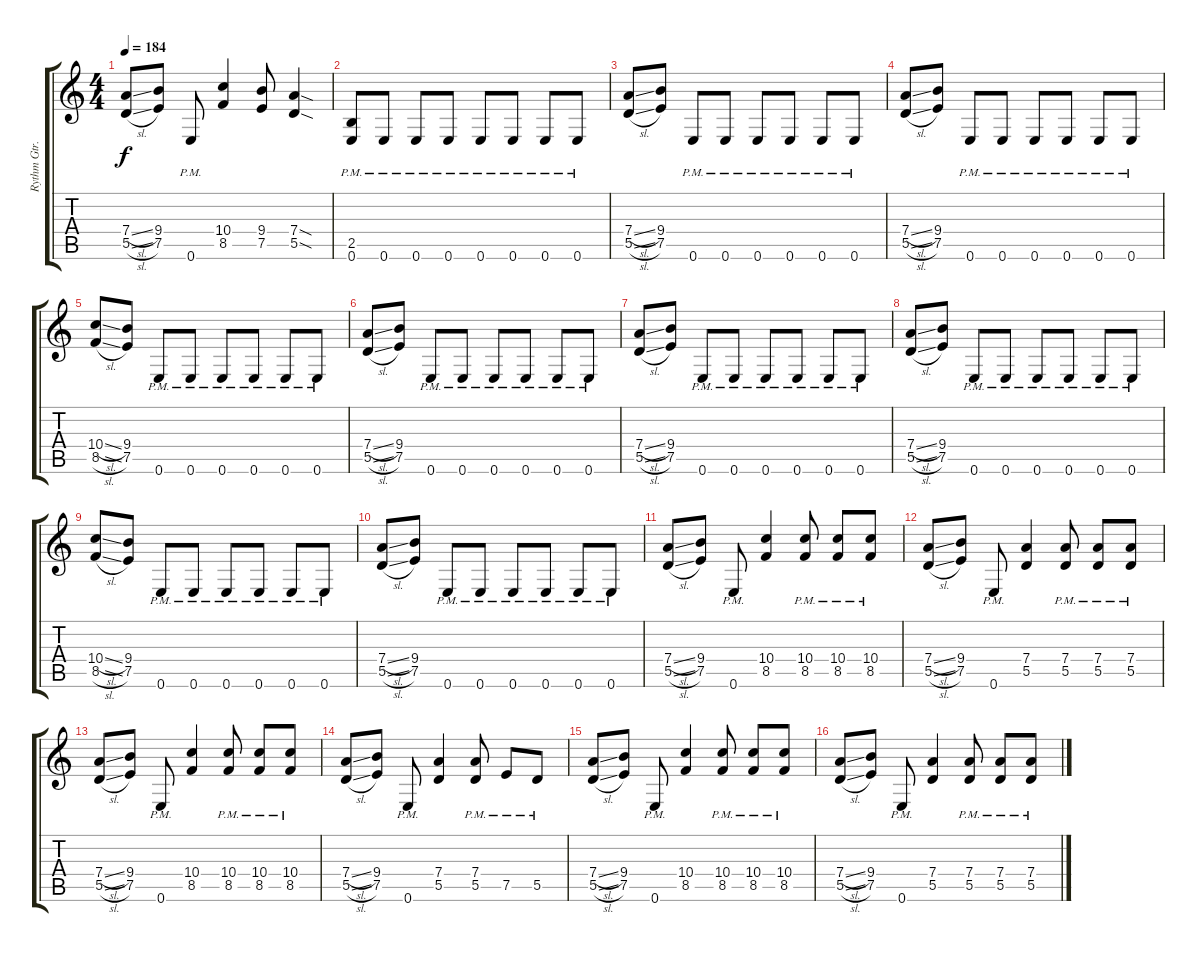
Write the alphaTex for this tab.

\track ("Rythm Gtr." "Rythm Gtr.") {instrument distortionguitar}
\staff {score tabs}
\tuning (E4 B3 G3 D3 A2 E2) {hide}
\ts (4 4)
\tempo 184
\clef g2
\ks c
(7.4{sl} 5.5{sl}).8{dy f} (9.4 7.5).8 0.6{pm}.8 (10.4 8.5).4 (9.4 7.5).8 (7.4{sod} 5.5{sod}).4 |
(2.5{pm} 0.6{pm}).8 0.6{pm}.8 0.6{pm}.8 0.6{pm}.8 0.6{pm}.8 0.6{pm}.8 0.6{pm}.8 0.6{pm}.8 |
(7.4{sl} 5.5{sl}).8 (9.4 7.5).8 0.6{pm}.8 0.6{pm}.8 0.6{pm}.8 0.6{pm}.8 0.6{pm}.8 0.6{pm}.8 |
(7.4{sl} 5.5{sl}).8 (9.4 7.5).8 0.6{pm}.8 0.6{pm}.8 0.6{pm}.8 0.6{pm}.8 0.6{pm}.8 0.6{pm}.8 |
(10.4{sl} 8.5{sl}).8 (9.4 7.5).8 0.6{pm}.8 0.6{pm}.8 0.6{pm}.8 0.6{pm}.8 0.6{pm}.8 0.6{pm}.8 |
(7.4{sl} 5.5{sl}).8 (9.4 7.5).8 0.6{pm}.8 0.6{pm}.8 0.6{pm}.8 0.6{pm}.8 0.6{pm}.8 0.6{pm}.8 |
(7.4{sl} 5.5{sl}).8 (9.4 7.5).8 0.6{pm}.8 0.6{pm}.8 0.6{pm}.8 0.6{pm}.8 0.6{pm}.8 0.6{pm}.8 |
(7.4{sl} 5.5{sl}).8 (9.4 7.5).8 0.6{pm}.8 0.6{pm}.8 0.6{pm}.8 0.6{pm}.8 0.6{pm}.8 0.6{pm}.8 |
(10.4{sl} 8.5{sl}).8 (9.4 7.5).8 0.6{pm}.8 0.6{pm}.8 0.6{pm}.8 0.6{pm}.8 0.6{pm}.8 0.6{pm}.8 |
(7.4{sl} 5.5{sl}).8 (9.4 7.5).8 0.6{pm}.8 0.6{pm}.8 0.6{pm}.8 0.6{pm}.8 0.6{pm}.8 0.6{pm}.8 |
(7.4{sl} 5.5{sl}).8 (9.4 7.5).8 0.6{pm}.8 (10.4 8.5).4 (10.4{pm} 8.5{pm}).8 (10.4{pm} 8.5{pm}).8 (10.4{pm} 8.5{pm}).8 |
(7.4{sl} 5.5{sl}).8 (9.4 7.5).8 0.6{pm}.8 (7.4 5.5).4 (7.4{pm} 5.5{pm}).8 (7.4{pm} 5.5{pm}).8 (7.4{pm} 5.5{pm}).8 |
(7.4{sl} 5.5{sl}).8 (9.4 7.5).8 0.6{pm}.8 (10.4 8.5).4 (10.4{pm} 8.5{pm}).8 (10.4{pm} 8.5{pm}).8 (10.4{pm} 8.5{pm}).8 |
(7.4{sl} 5.5{sl}).8 (9.4 7.5).8 0.6{pm}.8 (7.4 5.5).4 (7.4{pm} 5.5{pm}).8 7.5{pm}.8 5.5{pm}.8 |
(7.4{sl} 5.5{sl}).8 (9.4 7.5).8 0.6{pm}.8 (10.4 8.5).4 (10.4{pm} 8.5{pm}).8 (10.4{pm} 8.5{pm}).8 (10.4{pm} 8.5{pm}).8 |
(7.4{sl} 5.5{sl}).8 (9.4 7.5).8 0.6{pm}.8 (7.4 5.5).4 (7.4{pm} 5.5{pm}).8 (7.4{pm} 5.5{pm}).8 (7.4{pm} 5.5{pm}).8
